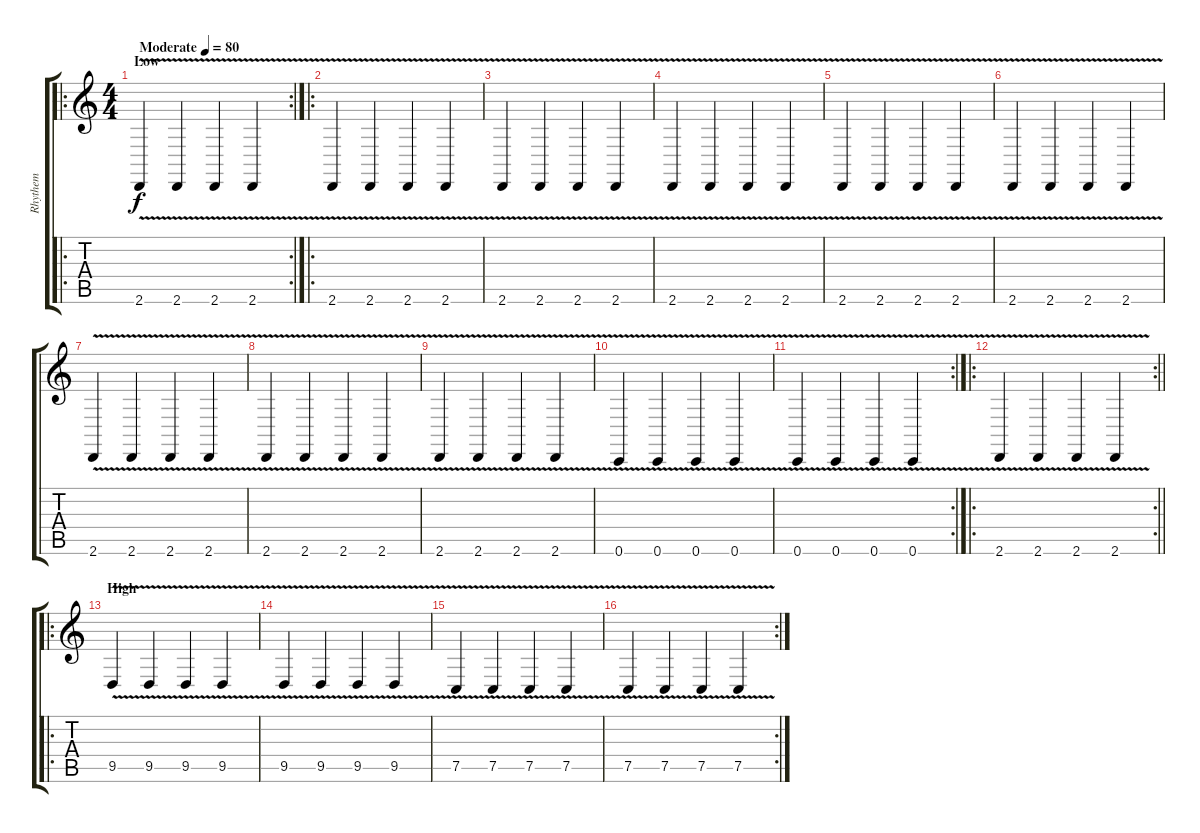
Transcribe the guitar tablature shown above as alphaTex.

\track ("Rhythem" "Rhythem") {instrument lead2sawtooth}
\staff {score tabs}
\tuning (C4 G3 Eb3 Bb2 F2 C2) {hide}
\ro
\rc 2
\ts (4 4)
\section ("" "Low")
\tempo (80 "Moderate")
\clef g2
\ks c
2.6{v}.4{dy f instrument lead2sawtooth} 2.6{v}.4 2.6{v}.4 2.6{v}.4 |
\ro
2.6{v}.4 2.6{v}.4 2.6{v}.4 2.6{v}.4 |
2.6{v}.4 2.6{v}.4 2.6{v}.4 2.6{v}.4 |
2.6{v}.4 2.6{v}.4 2.6{v}.4 2.6{v}.4 |
2.6{v}.4 2.6{v}.4 2.6{v}.4 2.6{v}.4 |
2.6{v}.4 2.6{v}.4 2.6{v}.4 2.6{v}.4 |
2.6{v}.4 2.6{v}.4 2.6{v}.4 2.6{v}.4 |
2.6{v}.4 2.6{v}.4 2.6{v}.4 2.6{v}.4 |
2.6{v}.4 2.6{v}.4 2.6{v}.4 2.6{v}.4 |
0.6{v}.4 0.6{v}.4 0.6{v}.4 0.6{v}.4 |
\rc 2
0.6{v}.4 0.6{v}.4 0.6{v}.4 0.6{v}.4 |
\ro
\rc 2
\barLineRight lightlight
2.6{v}.4 2.6{v}.4 2.6{v}.4 2.6{v}.4 |
\ro
\section ("" "High")
9.5{v}.4 9.5{v}.4 9.5{v}.4 9.5{v}.4 |
9.5{v}.4 9.5{v}.4 9.5{v}.4 9.5{v}.4 |
7.5{v}.4 7.5{v}.4 7.5{v}.4 7.5{v}.4 |
\rc 2
7.5{v}.4 7.5{v}.4 7.5{v}.4 7.5{v}.4
